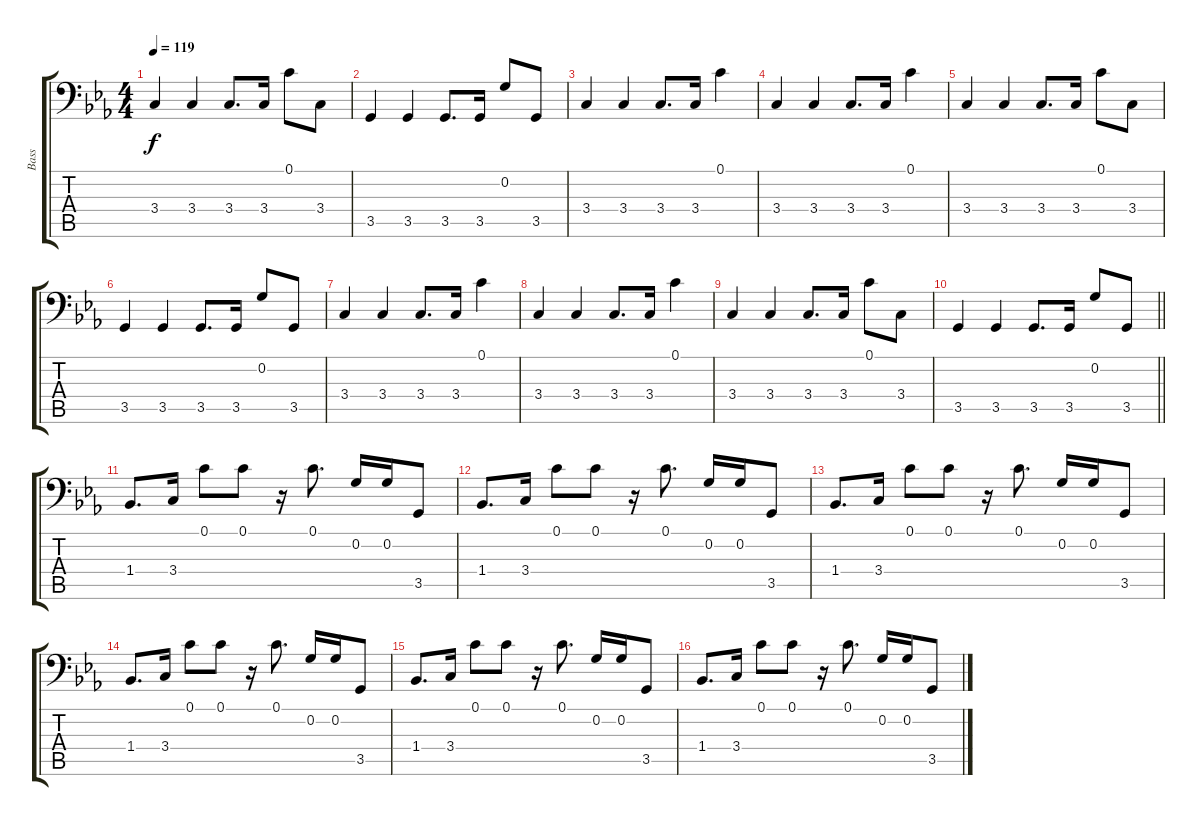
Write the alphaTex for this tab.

\track ("Bass" "Bass") {instrument acousticbass}
\staff {score tabs}
\tuning (C3 G2 D2 A1 E1 B0) {hide}
\ts (4 4)
\tempo 119
\clef f4
\ks eb
3.4.4{dy f} 3.4.4 3.4.8{d} 3.4.16 0.1.8 3.4.8 |
3.5.4 3.5.4 3.5.8{d} 3.5.16 0.2.8 3.5.8 |
3.4.4 3.4.4 3.4.8{d} 3.4.16 0.1.4 |
3.4.4 3.4.4 3.4.8{d} 3.4.16 0.1.4 |
3.4.4 3.4.4 3.4.8{d} 3.4.16 0.1.8 3.4.8 |
3.5.4 3.5.4 3.5.8{d} 3.5.16 0.2.8 3.5.8 |
3.4.4 3.4.4 3.4.8{d} 3.4.16 0.1.4 |
3.4.4 3.4.4 3.4.8{d} 3.4.16 0.1.4 |
3.4.4 3.4.4 3.4.8{d} 3.4.16 0.1.8 3.4.8 |
\barLineRight lightlight
3.5.4 3.5.4 3.5.8{d} 3.5.16 0.2.8 3.5.8 |
1.4.8{d} 3.4.16 0.1.8 0.1.8 r.16 0.1.8{d} 0.2.16 0.2.16 3.5.8 |
1.4.8{d} 3.4.16 0.1.8 0.1.8 r.16 0.1.8{d} 0.2.16 0.2.16 3.5.8 |
1.4.8{d} 3.4.16 0.1.8 0.1.8 r.16 0.1.8{d} 0.2.16 0.2.16 3.5.8 |
1.4.8{d} 3.4.16 0.1.8 0.1.8 r.16 0.1.8{d} 0.2.16 0.2.16 3.5.8 |
1.4.8{d} 3.4.16 0.1.8 0.1.8 r.16 0.1.8{d} 0.2.16 0.2.16 3.5.8 |
1.4.8{d} 3.4.16 0.1.8 0.1.8 r.16 0.1.8{d} 0.2.16 0.2.16 3.5.8
